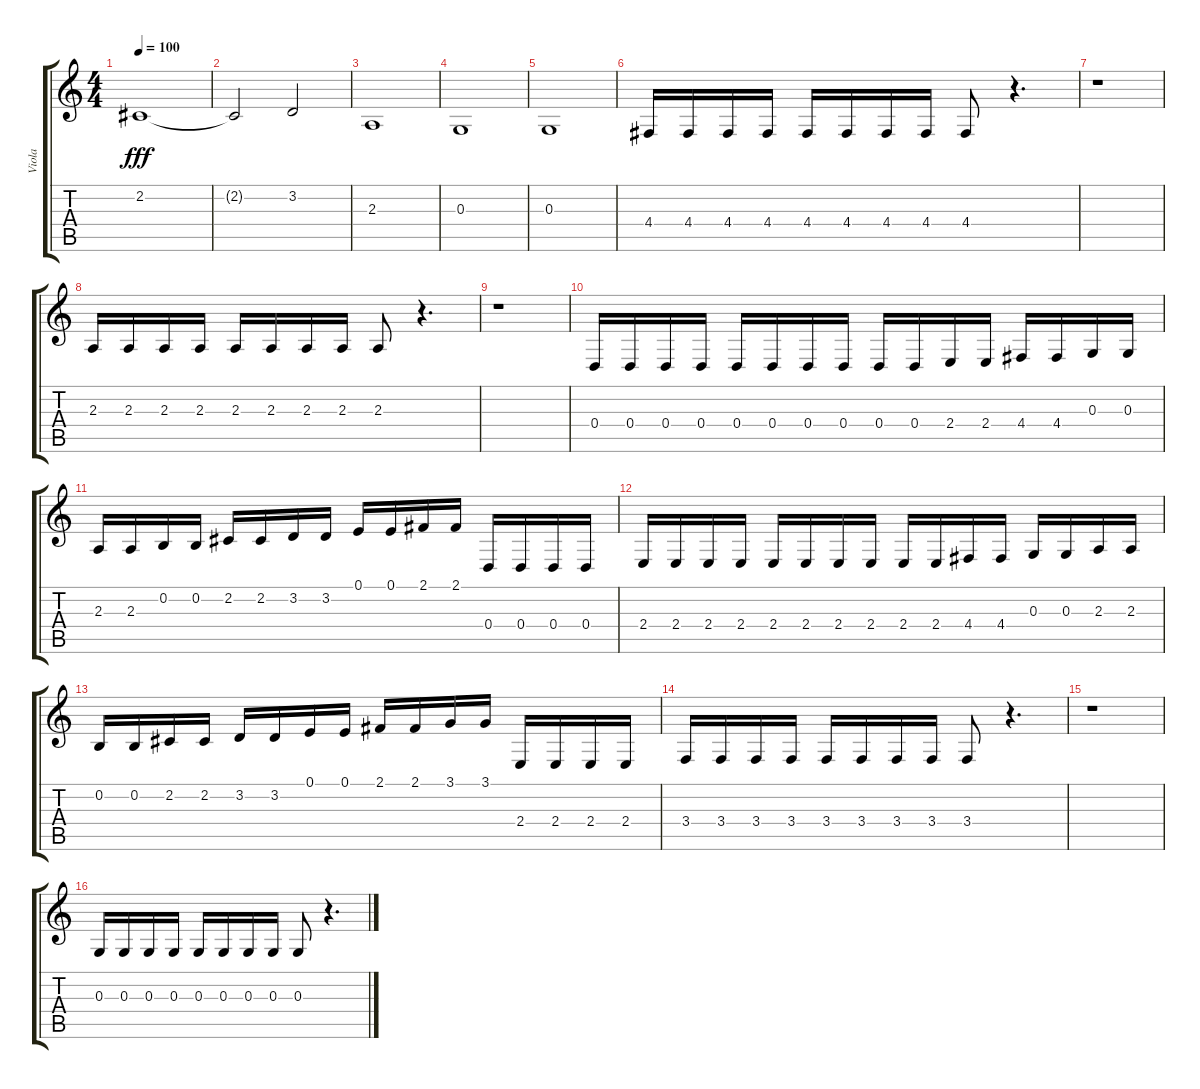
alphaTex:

\track ("Viola" "Viola") {instrument stringensemble1}
\staff {score tabs}
\tuning (E4 B3 G3 D3 A2 E2) {hide}
\ts (4 4)
\tempo 100
\clef g2
\ks c
2.2.1{dy fff} |
2.2{t}.2 3.2.2 |
2.3.1 |
0.3.1 |
0.3.1 |
4.4.16 4.4.16 4.4.16 4.4.16 4.4.16 4.4.16 4.4.16 4.4.16 4.4.8 r.4{d} |
r.1 |
2.3.16 2.3.16 2.3.16 2.3.16 2.3.16 2.3.16 2.3.16 2.3.16 2.3.8 r.4{d} |
r.1 |
0.4.16 0.4.16 0.4.16 0.4.16 0.4.16 0.4.16 0.4.16 0.4.16 0.4.16 0.4.16 2.4.16 2.4.16 4.4.16 4.4.16 0.3.16 0.3.16 |
2.3.16 2.3.16 0.2.16 0.2.16 2.2.16 2.2.16 3.2.16 3.2.16 0.1.16 0.1.16 2.1.16 2.1.16 0.4.16 0.4.16 0.4.16 0.4.16 |
2.4.16 2.4.16 2.4.16 2.4.16 2.4.16 2.4.16 2.4.16 2.4.16 2.4.16 2.4.16 4.4.16 4.4.16 0.3.16 0.3.16 2.3.16 2.3.16 |
0.2.16 0.2.16 2.2.16 2.2.16 3.2.16 3.2.16 0.1.16 0.1.16 2.1.16 2.1.16 3.1.16 3.1.16 2.4.16 2.4.16 2.4.16 2.4.16 |
3.4.16 3.4.16 3.4.16 3.4.16 3.4.16 3.4.16 3.4.16 3.4.16 3.4.8 r.4{d} |
r.1 |
0.3.16 0.3.16 0.3.16 0.3.16 0.3.16 0.3.16 0.3.16 0.3.16 0.3.8 r.4{d}
